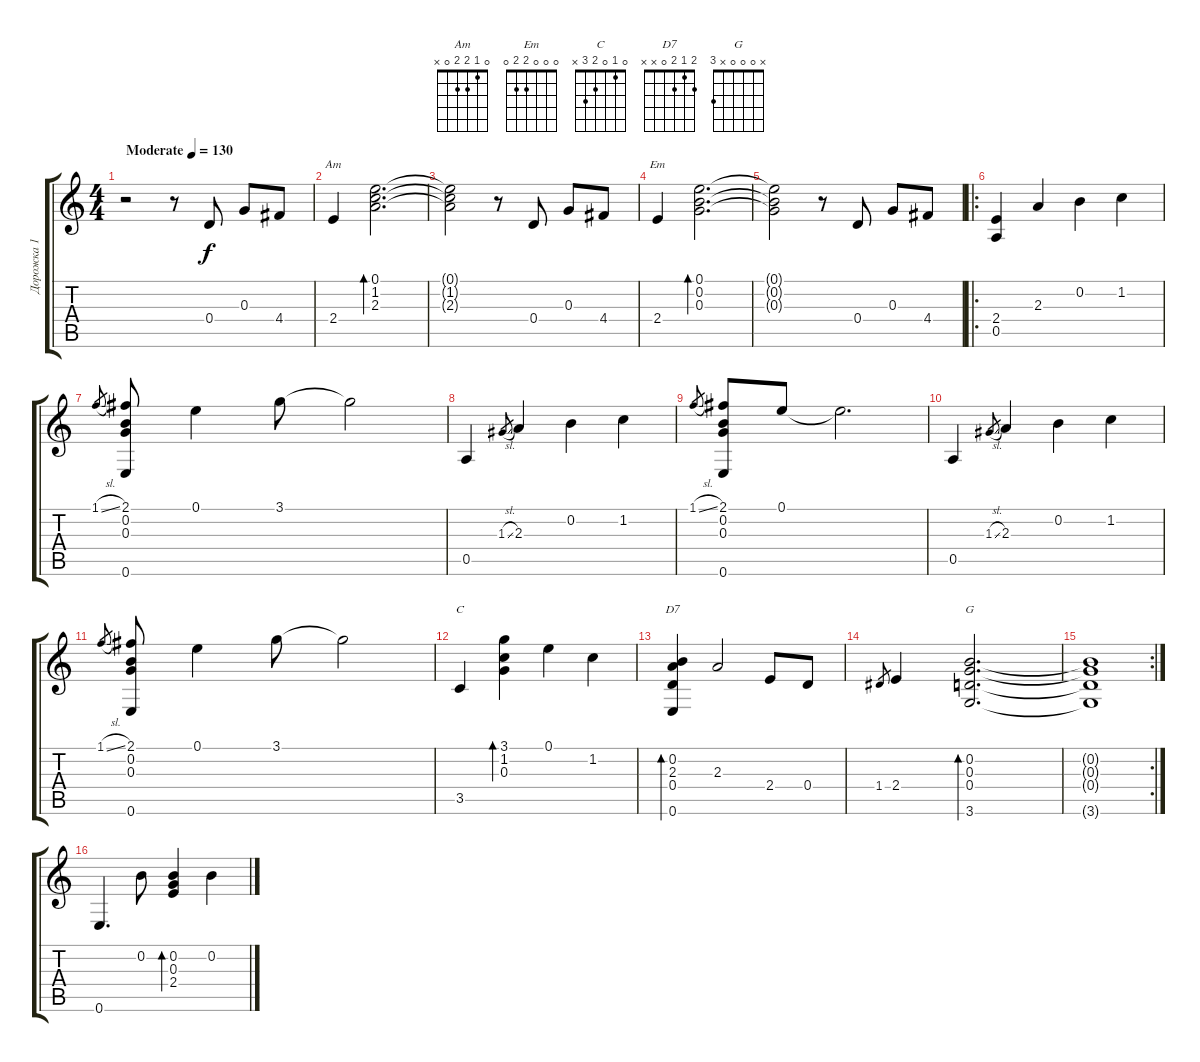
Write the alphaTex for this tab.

\track ("Дорожка 1" "Дорожка 1") {instrument acousticguitarsteel}
\staff {score tabs}
\tuning (E4 B3 G3 D3 A2 E2) {hide}
\chord ("Am" 0 1 2 2 0 x)
\chord ("Em" 0 0 0 2 2 0)
\chord ("C" 0 1 0 2 3 x)
\chord ("D7" 2 1 2 0 x x)
\chord ("G" x 0 0 0 x 3)
\ts (4 4)
\tempo (130 "Moderate")
\clef g2
\ks c
r.2{dy f instrument acousticguitarsteel} r.8 0.4.8 0.3.8 4.4.8 |
2.4.4{ch "Am"} (0.1 1.2 2.3).2{d bd 60} |
(0.1{t} 1.2{t} 2.3{t}).2 r.8 0.4.8 0.3.8 4.4.8 |
2.4.4{ch "Em"} (0.1 0.2 0.3).2{d bd 60} |
(0.1{t} 0.2{t} 0.3{t}).2 r.8 0.4.8 0.3.8 4.4.8 |
\ro
(2.4 0.5).4 2.3.4 0.2.4 1.2.4 |
1.1{sl}.8{gr} (2.1 0.2 0.3 0.6).8 0.1.4 3.1.8 3.1{t}.2 |
0.5.4 1.3{sl}.8{gr} 2.3.4 0.2.4 1.2.4 |
1.1{sl}.8{gr} (2.1 0.2 0.3 0.6).8 0.1.8 0.1{t}.2{d} |
0.5.4 1.3{sl}.8{gr} 2.3.4 0.2.4 1.2.4 |
1.1{sl}.8{gr} (2.1 0.2 0.3 0.6).8 0.1.4 3.1.8 3.1{t}.2 |
3.5.4{ch "C"} (3.1 1.2 0.3).4{bd 60} 0.1.4 1.2.4 |
(0.2 2.3 0.4 0.6).4{bd 60 ch "D7"} 2.3.2 2.4.8 0.4.8 |
1.4.8{gr} 2.4.4 (0.2 0.3 0.4 3.6).2{d bd 60 ch "G"} |
\rc 2
(0.2{t} 0.3{t} 0.4{t} 3.6{t}).1 |
0.6.4{d} 0.2.8 (0.2 0.3 2.4).4{bd 60} 0.2.4
